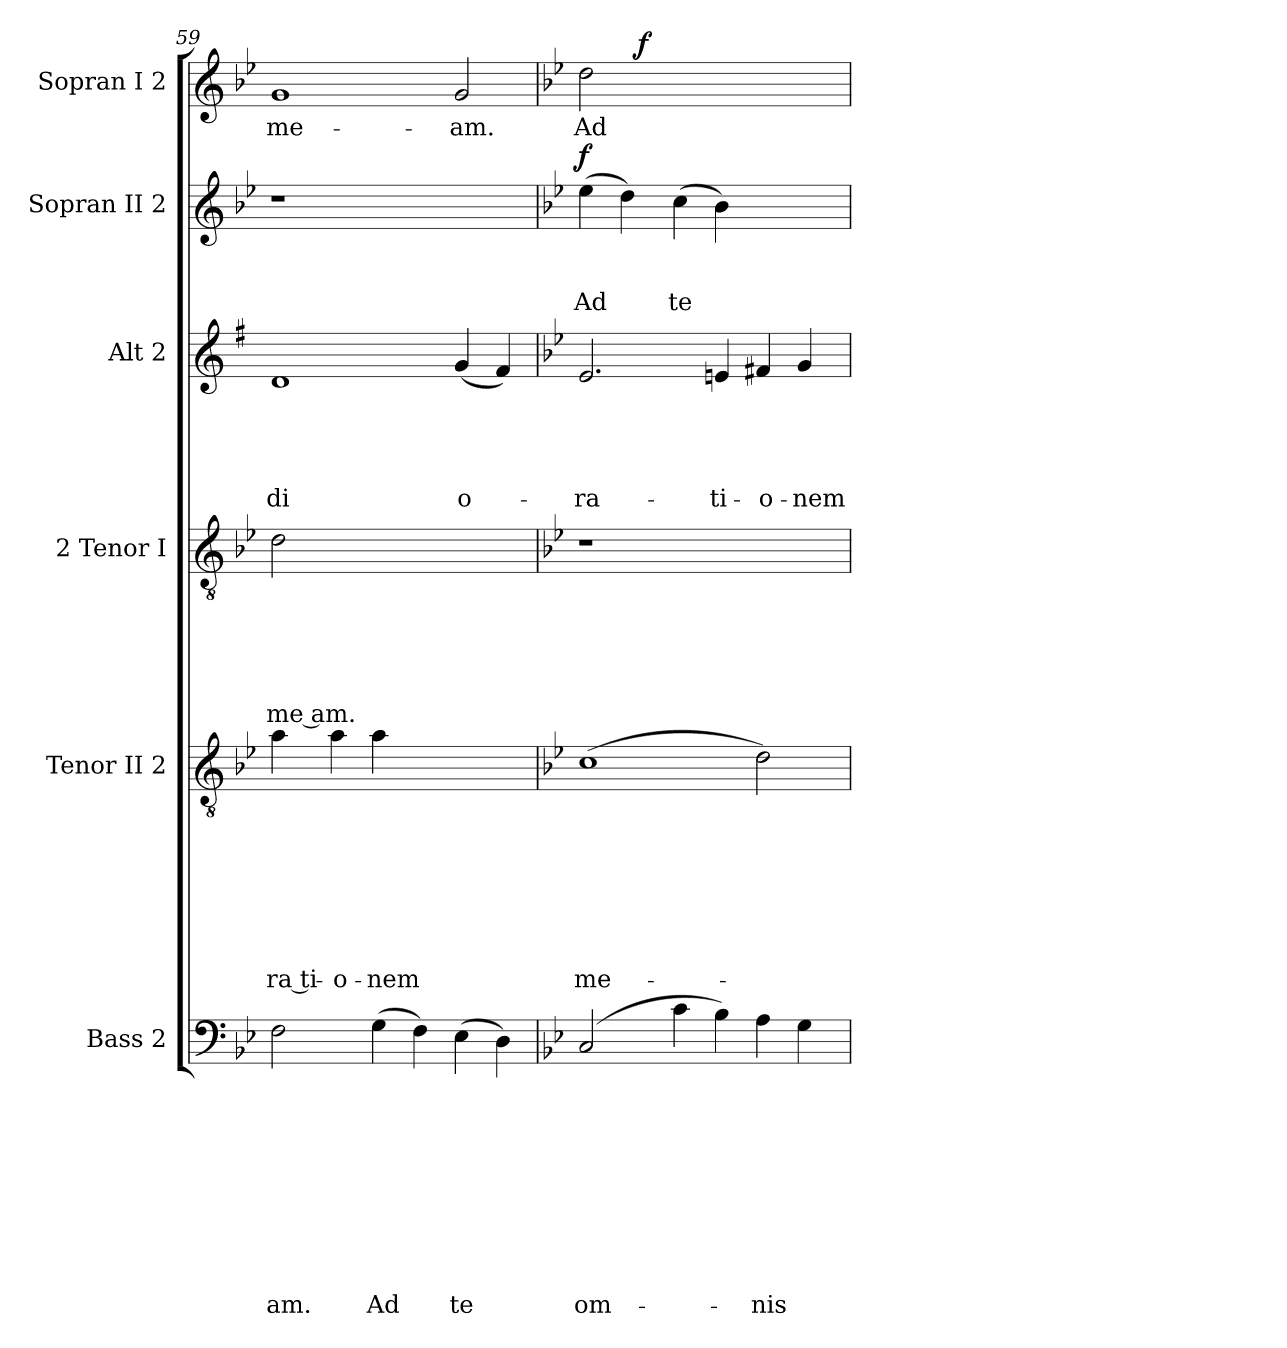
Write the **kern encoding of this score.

**kern	**text	**text	**text	**text	**text	**text	**text	**text	**text	**text	**kern	**text	**text	**text	**text	**text	**text	**text	**text	**kern	**text	**text	**text	**text	**text	**text	**kern	**text	**text	**text	**text	**text	**kern	**text	**text	**text	**dynam	**kern	**text	**dynam
*part6	*part6	*part6	*part6	*part6	*part6	*part6	*part6	*part6	*part6	*part6	*part5	*part5	*part5	*part5	*part5	*part5	*part5	*part5	*part5	*part4	*part4	*part4	*part4	*part4	*part4	*part4	*part3	*part3	*part3	*part3	*part3	*part3	*part2	*part2	*part2	*part2	*part2	*part1	*part1	*part1
*staff6	*staff6	*staff6	*staff6	*staff6	*staff6	*staff6	*staff6	*staff6	*staff6	*staff6	*staff5	*staff5	*staff5	*staff5	*staff5	*staff5	*staff5	*staff5	*staff5	*staff4	*staff4	*staff4	*staff4	*staff4	*staff4	*staff4	*staff3	*staff3	*staff3	*staff3	*staff3	*staff3	*staff2	*staff2	*staff2	*staff2	*staff2	*staff1	*staff1	*staff1
*I"Bass 2	*	*	*	*	*	*	*	*	*	*	*I"Tenor II 2	*	*	*	*	*	*	*	*	*I"2 Tenor I	*	*	*	*	*	*	*I"Alt 2	*	*	*	*	*	*I"Sopran II 2	*	*	*	*	*I"Sopran I 2	*	*
*clefF4	*	*	*	*	*	*	*	*	*	*	*clefGv2	*	*	*	*	*	*	*	*	*clefGv2	*	*	*	*	*	*	*clefG2	*	*	*	*	*	*clefG2	*	*	*	*	*clefG2	*	*
*k[b-e-]	*	*	*	*	*	*	*	*	*	*	*k[b-e-]	*	*	*	*	*	*	*	*	*k[b-e-]	*	*	*	*	*	*	*k[f#]	*	*	*	*	*	*k[b-e-]	*	*	*	*	*k[b-e-]	*	*
*B-:	*	*	*	*	*	*	*	*	*	*	*B-:	*	*	*	*	*	*	*	*	*B-:	*	*	*	*	*	*	*G:	*	*	*	*	*	*B-:	*	*	*	*	*B-:	*	*
=59	=59	=59	=59	=59	=59	=59	=59	=59	=59	=59	=59	=59	=59	=59	=59	=59	=59	=59	=59	=59	=59	=59	=59	=59	=59	=59	=59	=59	=59	=59	=59	=59	=59	=59	=59	=59	=59	=59	=59	=59
!	!	!	!	!	!	!	!	!	!	!LO:LY:b	!	!	!	!	!	!	!	!	!LO:LY:b:rj	!	!	!	!	!	!	!LO:LY:b:rj	!	!	!	!	!	!LO:LY:b	!	!	!	!	!	!	!LO:LY:b	!
2F\	.	.	.	.	.	.	.	.	.	-am.	4a\	.	.	.	.	.	.	.	-ra ti-	2d\	.	.	.	.	.	me am.-	1d	.	.	.	.	-di	1r	.	.	.	.	1g	me-	.
!	!	!	!	!	!	!	!	!	!	!	!	!	!	!	!	!	!	!	!LO:LY:b	!	!	!	!	!	!	!	!	!	!	!	!	!	!	!	!	!	!	!	!	!
.	.	.	.	.	.	.	.	.	.	.	4a\	.	.	.	.	.	.	.	-o-	.	.	.	.	.	.	.	.	.	.	.	.	.	.	.	.	.	.	.	.	.
!	!	!	!	!	!	!	!	!	!	!LO:LY:b	!	!	!	!	!	!	!	!	!LO:LY:b	!	!	!	!	!	!	!	!	!	!	!	!	!	!	!	!	!	!	!	!	!
(>4G\	.	.	.	.	.	.	.	.	.	Ad	4a\	.	.	.	.	.	.	.	-nem	1ryy	.	.	.	.	.	.	.	.	.	.	.	.	.	.	.	.	.	.	.	.
4F\)	.	.	.	.	.	.	.	.	.	.	2.ryy	.	.	.	.	.	.	.	.	.	.	.	.	.	.	.	.	.	.	.	.	.	.	.	.	.	.	.	.	.
!	!	!	!	!	!	!	!	!	!	!LO:LY:b	!	!	!	!	!	!	!	!	!	!	!	!	!	!	!	!	!	!	!	!	!	!LO:LY:b	!	!	!	!	!	!	!LO:LY:b	!
(>4E-\	.	.	.	.	.	.	.	.	.	te	.	.	.	.	.	.	.	.	.	.	.	.	.	.	.	.	(<4g/	.	.	.	.	o-	2ryy	.	.	.	.	2g/	-am.	.
4D\)	.	.	.	.	.	.	.	.	.	.	.	.	.	.	.	.	.	.	.	.	.	.	.	.	.	.	4f#/)	.	.	.	.	.	.	.	.	.	.	.	.	.
!!LO:PB:g=z
=60	=60	=60	=60	=60	=60	=60	=60	=60	=60	=60	=60	=60	=60	=60	=60	=60	=60	=60	=60	=60	=60	=60	=60	=60	=60	=60	=60	=60	=60	=60	=60	=60	=60	=60	=60	=60	=60	=60	=60	=60
*	*	*	*	*	*	*	*	*	*	*	*	*	*	*	*	*	*	*	*	*	*	*	*	*	*	*	*k[b-e-]	*	*	*	*	*	*	*	*	*	*	*	*	*
*	*	*	*	*	*	*	*	*	*	*	*	*	*	*	*	*	*	*	*	*	*	*	*	*	*	*	*B-:	*	*	*	*	*	*	*	*	*	*	*	*	*
!	!	!	!	!	!	!	!	!	!	!LO:LY:b	!	!	!	!	!	!	!	!	!LO:LY:b	!	!	!	!	!	!	!	!	!	!	!	!	!LO:LY:b	!	!	!	!LO:LY:b	!LO:DY:a	!	!LO:LY:b	!
*	*	*	*	*	*	*	*	*	*	*	*	*	*	*	*	*	*	*	*	*	*	*	*	*	*	*	*	*	*	*	*	*	*	*	*	*	*	*^	*	*
(2C/	.	.	.	.	.	.	.	.	.	om-	(>1c	.	.	.	.	.	.	.	me-	1r	.	.	.	.	.	.	2.e-/	.	.	.	.	-ra-	(>4ee-\	.	.	Ad	f	2dd\	4ryy	Ad	.
.	.	.	.	.	.	.	.	.	.	.	.	.	.	.	.	.	.	.	.	.	.	.	.	.	.	.	.	.	.	.	.	.	4dd\)	.	.	.	.	.	16ryy	.	.
!	!	!	!	!	!	!	!	!	!	!	!	!	!	!	!	!	!	!	!	!	!	!	!	!	!	!	!	!	!	!	!	!	!	!	!	!	!	!	!	!	!LO:DY:a
.	.	.	.	.	.	.	.	.	.	.	.	.	.	.	.	.	.	.	.	.	.	.	.	.	.	.	.	.	.	.	.	.	.	.	.	.	.	.	1ryy	.	f
!	!	!	!	!	!	!	!	!	!	!	!	!	!	!	!	!	!	!	!	!	!	!	!	!	!	!	!	!	!	!	!	!	!	!	!	!LO:LY:b	!	!	!	!	!
4c\	.	.	.	.	.	.	.	.	.	.	.	.	.	.	.	.	.	.	.	.	.	.	.	.	.	.	.	.	.	.	.	.	(>4cc\	.	.	te	.	1ryy	.	.	.
!	!	!	!	!	!	!	!	!	!	!	!	!	!	!	!	!	!	!	!	!	!	!	!	!	!	!	!	!	!	!	!	!LO:LY:b	!	!	!	!	!	!	!	!	!
4B-\)	.	.	.	.	.	.	.	.	.	.	.	.	.	.	.	.	.	.	.	.	.	.	.	.	.	.	4en/	.	.	.	.	-ti-	4b-\)	.	.	.	.	.	.	.	.
!	!	!	!	!	!	!	!	!	!	!LO:LY:b	!	!	!	!	!	!	!	!	!	!	!	!	!	!	!	!	!	!	!	!	!	!LO:LY:b	!	!	!	!	!	!	!	!	!
4A\	.	.	.	.	.	.	.	.	.	-nis	2d\)	.	.	.	.	.	.	.	.	2ryy	.	.	.	.	.	.	4f#X/	.	.	.	.	-o-	2ryy	.	.	.	.	.	.	.	.
!	!	!	!	!	!	!	!	!	!	!	!	!	!	!	!	!	!	!	!	!	!	!	!	!	!	!	!	!	!	!	!	!LO:LY:b	!	!	!	!	!	!	!	!	!
4G\	.	.	.	.	.	.	.	.	.	.	.	.	.	.	.	.	.	.	.	.	.	.	.	.	.	.	4g/	.	.	.	.	-nem	.	.	.	.	.	.	.	.	.
.	.	.	.	.	.	.	.	.	.	.	.	.	.	.	.	.	.	.	.	.	.	.	.	.	.	.	.	.	.	.	.	.	.	.	.	.	.	.	8.ryy	.	.
*	*	*	*	*	*	*	*	*	*	*	*	*	*	*	*	*	*	*	*	*	*	*	*	*	*	*	*	*	*	*	*	*	*	*	*	*	*	*v	*v	*	*
=	=	=	=	=	=	=	=	=	=	=	=	=	=	=	=	=	=	=	=	=	=	=	=	=	=	=	=	=	=	=	=	=	=	=	=	=	=	=	=	=
*-	*-	*-	*-	*-	*-	*-	*-	*-	*-	*-	*-	*-	*-	*-	*-	*-	*-	*-	*-	*-	*-	*-	*-	*-	*-	*-	*-	*-	*-	*-	*-	*-	*-	*-	*-	*-	*-	*-	*-	*-
